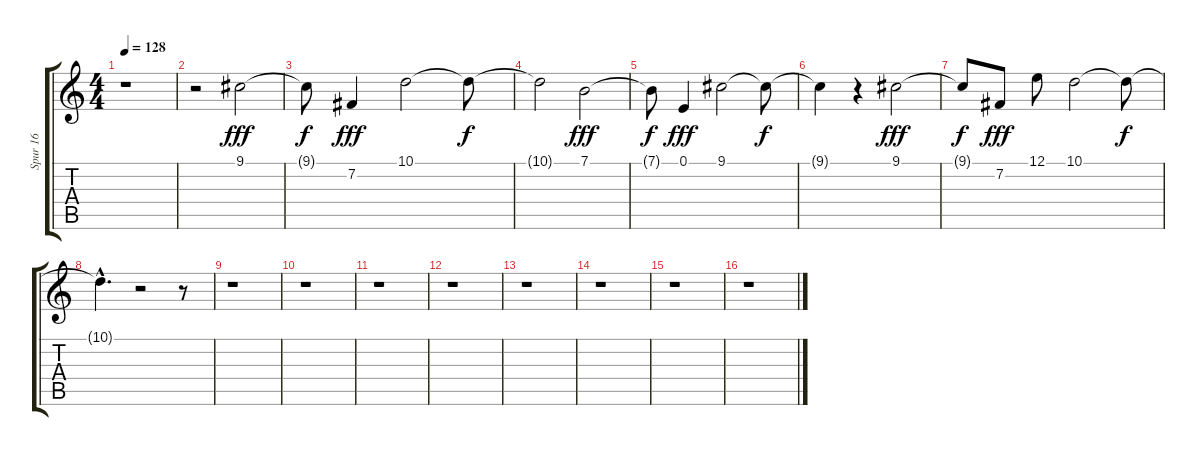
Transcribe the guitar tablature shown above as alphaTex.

\track ("Spur 16" "Spur 16") {instrument acousticgrandpiano}
\staff {score tabs}
\tuning (E4 B3 G3 D3 A2 E2) {hide}
\ts (4 4)
\tempo 128
\clef g2
\ks c
r.1{dy f} |
r.2 9.1.2{dy fff} |
9.1{t}.8{dy f} 7.2.4{dy fff} 10.1.2 10.1{t}.8{dy f} |
10.1{t}.2 7.1.2{dy fff} |
7.1{t}.8{dy f} 0.1.4{dy fff} 9.1.2 9.1{t}.8{dy f} |
9.1{t}.4 r.4 9.1.2{dy fff} |
9.1{t}.8{dy f} 7.2.8{dy fff} 12.1.8 10.1.2 10.1{t}.8{dy f} |
10.1{hac t}.4{d} r.2 r.8 |
r.1 |
r.1 |
r.1 |
r.1 |
r.1 |
r.1 |
r.1 |
r.1
